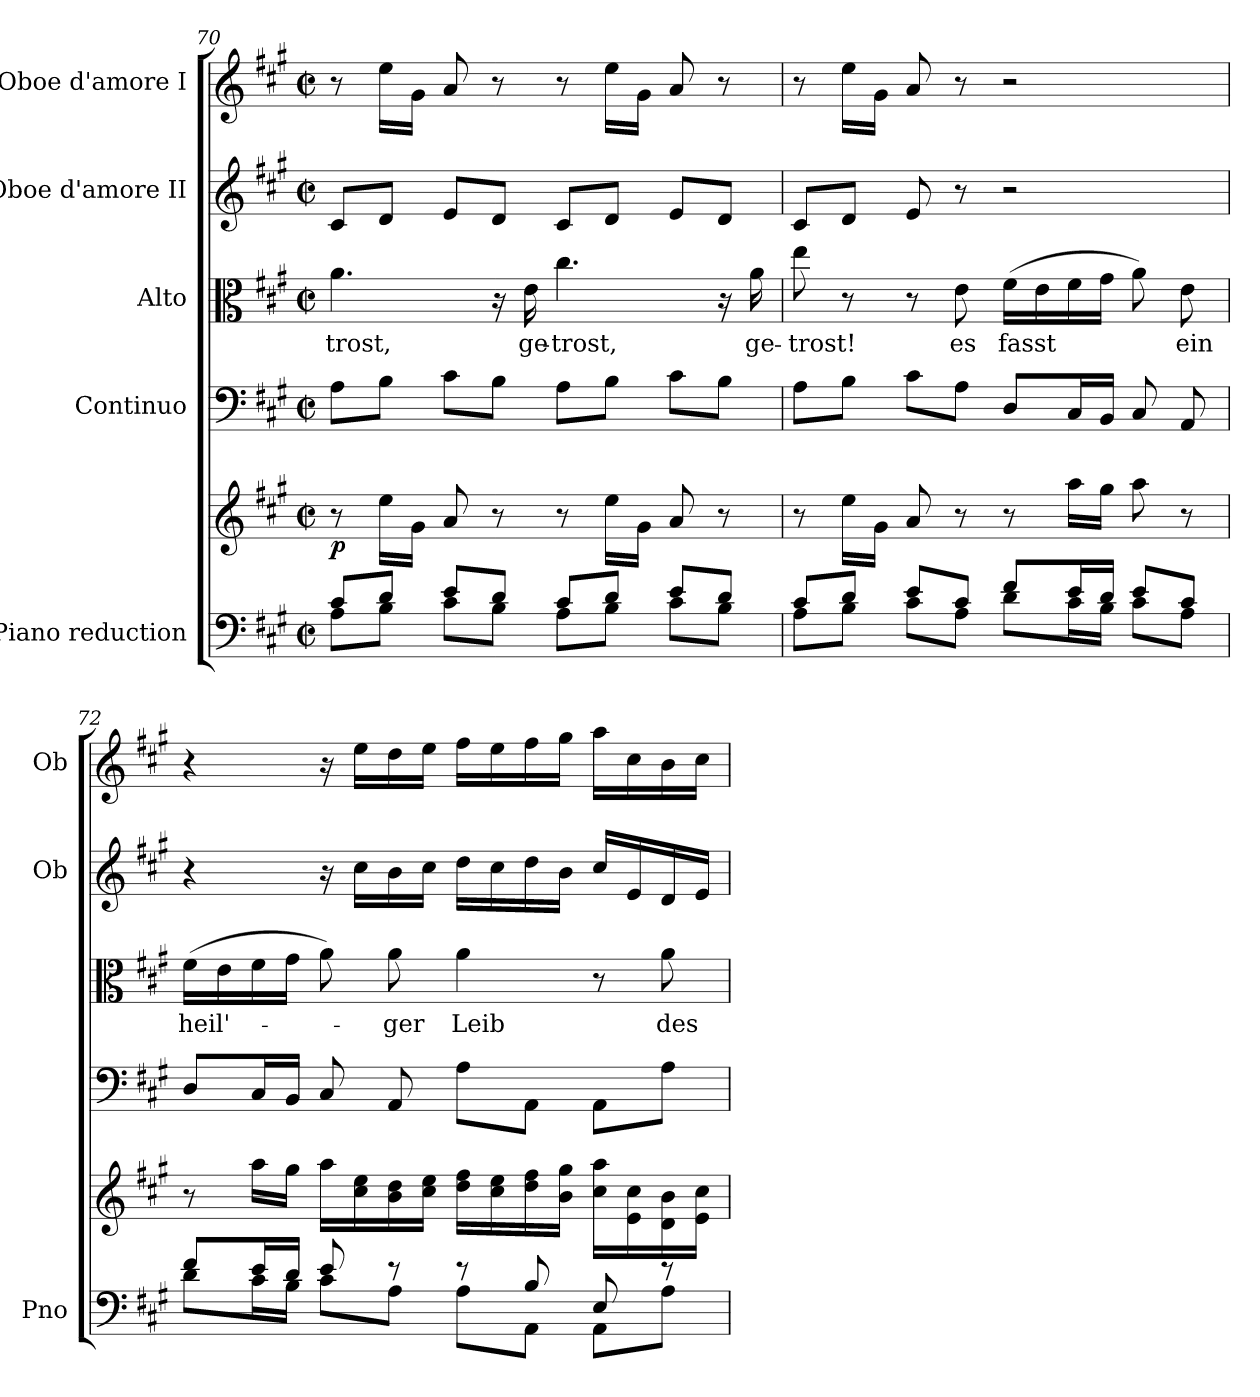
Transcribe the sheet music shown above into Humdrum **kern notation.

**kern	**kern	**dynam	**kern	**dynam	**kern	**text	**kern	**kern	**dynam
*part5	*part5	*part5	*part4	*part4	*part3	*part3	*part2	*part1	*part1
*staff6	*staff5	*staff5/6	*staff4	*staff4	*staff3	*staff3	*staff2	*staff1	*staff1
*I"Piano reduction	*	*	*I"Continuo	*	*I"Alto	*	*I"Oboe d'amore II	*I"Oboe d'amore I	*
*I'Pno	*	*	*	*	*	*	*I'Ob	*I'Ob	*
!!LO:PB:g=z
*clefF4	*clefG2	*	*clefF4	*	*clefC3	*	*clefG2	*clefG2	*
*k[f#c#g#]	*k[f#c#g#]	*	*k[f#c#g#]	*	*k[f#c#g#]	*	*k[f#c#g#]	*k[f#c#g#]	*
*M2/2	*M2/2	*	*M2/2	*	*M2/2	*	*M2/2	*M2/2	*
*met(c|)	*met(c|)	*	*met(c|)	*	*met(c|)	*	*met(c|)	*met(c|)	*
=70	=70	=70	=70	=70	=70	=70	=70	=70	=70
*^	*	*	*	*	*	*	*	*	*
!	!	!	!LO:DY:b	!	!LO:DY:a	!	!LO:LY:b	!	!	!
8c#/L	8A\L	8r	p	8A\L	other-dynamics	4.a\	-trost,	8c#/L	8r	.
!	!	!	!	!	!	!	!	!	!	!LO:DY:b
8d/J	8B\J	16ee\LL	.	8B\J	.	.	.	8d/J	16ee\LL	other-dynamics
.	.	16g#\JJ	.	.	.	.	.	.	16g#\JJ	.
8e/L	8c#\L	8a/	.	8c#\L	.	.	.	8e/L	8a/	.
8d/J	8B\J	8r	.	8B\J	.	16r	.	8d/J	8r	.
!	!	!	!	!	!	!	!LO:LY:b	!	!	!
.	.	.	.	.	.	16e\	ge-	.	.	.
!	!	!	!	!	!	!	!LO:LY:b	!	!	!
8c#/L	8A\L	8r	.	8A\L	.	4.cc#\	-trost,	8c#/L	8r	.
8d/J	8B\J	16ee\LL	.	8B\J	.	.	.	8d/J	16ee\LL	.
.	.	16g#\JJ	.	.	.	.	.	.	16g#\JJ	.
8e/L	8c#\L	8a/	.	8c#\L	.	.	.	8e/L	8a/	.
8d/J	8B\J	8r	.	8B\J	.	16r	.	8d/J	8r	.
!	!	!	!	!	!	!	!LO:LY:b	!	!	!
.	.	.	.	.	.	16a\	ge-	.	.	.
=71	=71	=71	=71	=71	=71	=71	=71	=71	=71	=71
!	!	!	!	!	!	!	!LO:LY:b	!	!	!
8c#/L	8A\L	8r	.	8A\L	.	8ee\	-trost!	8c#/L	8r	.
8d/J	8B\J	16ee\LL	.	8B\J	.	8r	.	8d/J	16ee\LL	.
.	.	16g#\JJ	.	.	.	.	.	.	16g#\JJ	.
8e/L	8c#\L	8a/	.	8c#\L	.	8r	.	8e/	8a/	.
!	!	!	!	!	!	!	!LO:LY:b	!	!	!
8c#/J	8A\J	8r	.	8A\J	.	8e\	es	8r	8r	.
!	!	!	!	!	!	!	!LO:LY:b	!	!	!
8f#/L	8d\L	8r	.	8D/L	.	(16f#\LL	fasst	2r	2r	.
.	.	.	.	.	.	16e\	.	.	.	.
16e/L	16c#\L	16aa\LL	.	16C#/L	.	16f#\	.	.	.	.
16d/JJ	16B\JJ	16gg#\JJ	.	16BB/JJ	.	16g#\JJ	.	.	.	.
8e/L	8c#\L	8aa\	.	8C#/	.	8a\)	.	.	.	.
!	!	!	!	!	!	!	!LO:LY:b	!	!	!
8c#/J	8A\J	8r	.	8AA/	.	8e\	ein	.	.	.
=72	=72	=72	=72	=72	=72	=72	=72	=72	=72	=72
!	!	!	!	!	!	!	!LO:LY:b	!	!	!
8f#/L	8d\L	8r	.	8D/L	.	(16f#\LL	heil'-	4r	4r	.
.	.	.	.	.	.	16e\	.	.	.	.
16e/L	16c#\L	16aa\LL	.	16C#/L	.	16f#\	.	.	.	.
16d/JJ	16B\JJ	16gg#\JJ	.	16BB/JJ	.	16g#\JJ	.	.	.	.
8e/	8c#\L	16aa\LL	.	8C#/	.	8a\)	.	16r	16r	.
.	.	16cc#\ 16ee\	.	.	.	.	.	16cc#\LL	16ee\LL	.
!	!	!	!	!	!	!	!LO:LY:b	!	!	!
8r	8A\J	16b\ 16dd\	.	8AA/	.	8a\	-ger	16b\	16dd\	.
.	.	16cc#\ 16ee\JJ	.	.	.	.	.	16cc#\JJ	16ee\JJ	.
!	!	!	!	!	!	!	!LO:LY:b	!	!	!
8r	8A\L	16dd\ 16ff#\LL	.	8A\L	.	4a\	Leib	16dd\LL	16ff#\LL	.
.	.	16cc#\ 16ee\	.	.	.	.	.	16cc#\	16ee\	.
8B/	8AA\J	16dd\ 16ff#\	.	8AA\J	.	.	.	16dd\	16ff#\	.
.	.	16b\ 16gg#\JJ	.	.	.	.	.	16b\JJ	16gg#\JJ	.
8E/	8AA\L	16cc#\ 16aa\LL	.	8AA\L	.	8r	.	16cc#/LL	16aa\LL	.
.	.	16e\ 16cc#\	.	.	.	.	.	16e/	16cc#\	.
!	!	!	!	!	!	!	!LO:LY:b	!	!	!
8r	8A\J	16d\ 16b\	.	8A\J	.	8a\	des	16d/	16b\	.
.	.	16e\ 16cc#\JJ	.	.	.	.	.	16e/JJ	16cc#\JJ	.
*v	*v	*	*	*	*	*	*	*	*	*
=	=	=	=	=	=	=	=	=	=
*-	*-	*-	*-	*-	*-	*-	*-	*-	*-
